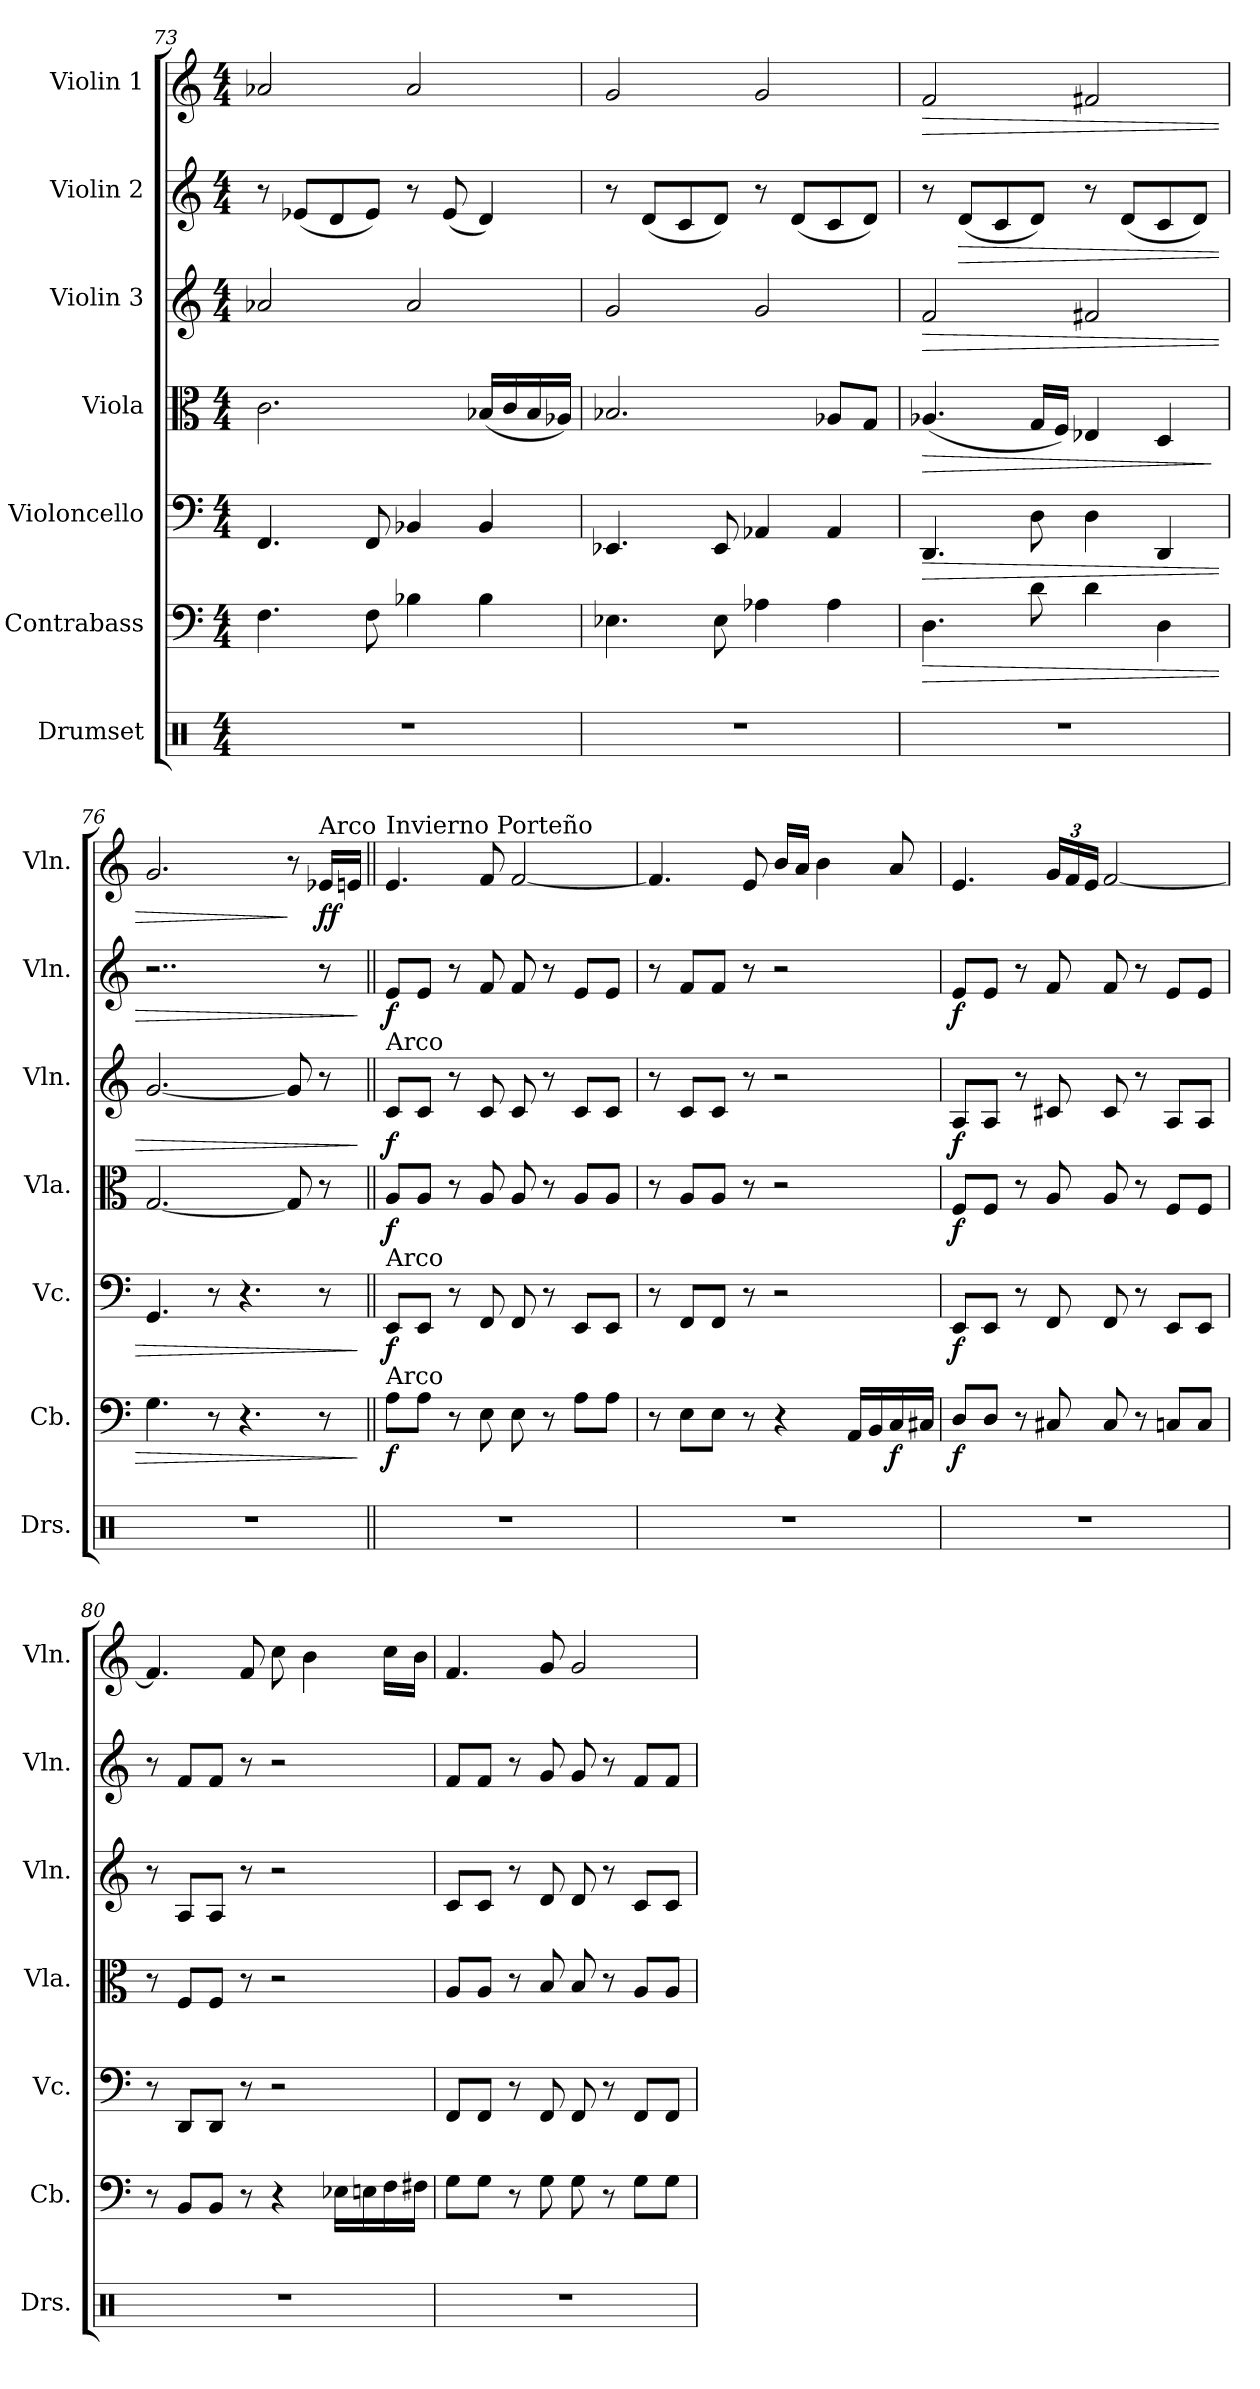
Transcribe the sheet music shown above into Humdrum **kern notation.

**kern	**kern	**dynam	**kern	**dynam	**kern	**dynam	**kern	**dynam	**kern	**dynam	**kern	**dynam
*part7	*part6	*part6	*part5	*part5	*part4	*part4	*part3	*part3	*part2	*part2	*part1	*part1
*staff7	*staff6	*staff6	*staff5	*staff5	*staff4	*staff4	*staff3	*staff3	*staff2	*staff2	*staff1	*staff1
*I"Drumset	*I"Contrabass	*	*I"Violoncello	*	*I"Viola	*	*I"Violin 3	*	*I"Violin 2	*	*I"Violin 1	*
*I'Drs.	*I'Cb.	*	*I'Vc.	*	*I'Vla.	*	*I'Vln.	*	*I'Vln.	*	*I'Vln.	*
*clefX	*clefF4	*	*clefF4	*	*clefC3	*	*clefG2	*	*clefG2	*	*clefG2	*
*	*ITrd7c12	*	*	*	*	*	*	*	*	*	*	*
*k[]	*k[]	*	*k[]	*	*k[]	*	*k[]	*	*k[]	*	*k[]	*
*M4/4	*M4/4	*	*M4/4	*	*M4/4	*	*M4/4	*	*M4/4	*	*M4/4	*
=73	=73	=73	=73	=73	=73	=73	=73	=73	=73	=73	=73	=73
1r	4.FF\	.	4.FF/	.	2.c\	.	2a-X/	.	8r	.	2a-X/	.
.	.	.	.	.	.	.	.	.	(8e-X/L	.	.	.
.	.	.	.	.	.	.	.	.	8d/	.	.	.
.	8FF\	.	8FF/	.	.	.	.	.	8e-/J)	.	.	.
.	4BB-X\	.	4BB-X/	.	.	.	2a-/	.	8r	.	2a-/	.
.	.	.	.	.	.	.	.	.	(8e-/	.	.	.
.	4BB-\	.	4BB-/	.	(16B-X/LL	.	.	.	4d/)	.	.	.
.	.	.	.	.	16c/	.	.	.	.	.	.	.
.	.	.	.	.	16B-/	.	.	.	.	.	.	.
.	.	.	.	.	16A-X/JJ)	.	.	.	.	.	.	.
!!LO:PB:g=z
=74	=74	=74	=74	=74	=74	=74	=74	=74	=74	=74	=74	=74
1r	4.EE-X\	.	4.EE-X/	.	2.B-X/	.	2g/	.	8r	.	2g/	.
.	.	.	.	.	.	.	.	.	(8d/L	.	.	.
.	.	.	.	.	.	.	.	.	8c/	.	.	.
.	8EE-\	.	8EE-/	.	.	.	.	.	8d/J)	.	.	.
.	4AA-X\	.	4AA-X/	.	.	.	2g/	.	8r	.	2g/	.
.	.	.	.	.	.	.	.	.	(8d/L	.	.	.
.	4AA-\	.	4AA-/	.	8A-X/L	.	.	.	8c/	.	.	.
.	.	.	.	.	8G/J	.	.	.	8d/J)	.	.	.
=75	=75	=75	=75	=75	=75	=75	=75	=75	=75	=75	=75	=75
!	!	!LO:HP:b	!	!LO:HP:b	!	!LO:HP:b	!	!LO:HP:b	!	!	!	!LO:HP:b
1r	4.DD\	>	4.DD/	>	(4.A-X/	>	2f/	>	8r	.	2f/	>
!	!	!	!	!	!	!	!	!	!	!LO:HP:b	!	!
.	.	.	.	.	.	.	.	.	(8d/L	>	.	.
.	.	.	.	.	.	.	.	.	8c/	.	.	.
.	8D\	.	8D\	.	16G/LL	.	.	.	8d/J)	.	.	.
.	.	.	.	.	16F/JJ)	.	.	.	.	.	.	.
.	4D\	.	4D\	.	4E-X/	.	2f#X/	.	8r	.	2f#X/	.
.	.	.	.	.	.	.	.	.	(8d/L	.	.	.
.	4DD\	.	4DD/	.	4D/	.	.	.	8c/	.	.	.
.	.	.	.	.	.	.	.	.	8d/J)	.	.	.
.	.	.	.	.	.	]	.	.	.	.	.	.
=76	=76	=76	=76	=76	=76	=76	=76	=76	=76	=76	=76	=76
1r	4.GG\	.	4.GG/	.	[2.G/	.	[2.g/	.	2..r	.	2.g/	.
.	8r	.	8r	.	.	.	.	.	.	.	.	.
.	4.r	.	4.r	.	.	.	.	.	.	.	.	.
*	*	*	*	*	*	*	*	*	*	*	*MM92	*
.	.	.	.	.	8G/]	.	8g/]	.	.	.	8r	]
!	!	!	!	!	!	!	!	!	!	!	!LO:TX:a:t=Arco	!
!	!	!	!	!	!	!	!	!	!	!	!	!LO:DY:b
.	8r	.	8r	.	8r	.	8r	.	8r	.	16e-X/LL	ff
.	.	.	.	.	.	.	.	.	.	.	16en/JJ	.
.	.	]	.	]	.	.	.	]	.	]	.	.
=77||	=77||	=77||	=77||	=77||	=77||	=77||	=77||	=77||	=77||	=77||	=77||	=77||
!	!	!	!	!	!	!	!	!	!	!	!LO:TX:a:t=Invierno Porteño	!
!	!	!	!	!	!	!	!LO:TX:a:t=Arco	!	!	!	!	!
!	!	!	!LO:TX:a:t=Arco	!	!	!	!	!	!	!	!	!
!	!LO:TX:a:t=Arco	!	!	!	!	!	!	!	!	!	!	!
!	!	!LO:DY:b	!	!LO:DY:b	!	!LO:DY:b	!	!LO:DY:b	!	!LO:DY:b	!	!
1r	8AA\L	f	8EE/L	f	8A/L	f	8c/L	f	8e/L	f	4.e/	.
.	8AA\J	.	8EE/J	.	8A/J	.	8c/J	.	8e/J	.	.	.
.	8r	.	8r	.	8r	.	8r	.	8r	.	.	.
.	8EE\	.	8FF/	.	8A/	.	8c/	.	8f/	.	8f/	.
.	8EE\	.	8FF/	.	8A/	.	8c/	.	8f/	.	[2f/	.
.	8r	.	8r	.	8r	.	8r	.	8r	.	.	.
.	8AA\L	.	8EE/L	.	8A/L	.	8c/L	.	8e/L	.	.	.
.	8AA\J	.	8EE/J	.	8A/J	.	8c/J	.	8e/J	.	.	.
!!LO:PB:g=z
=78	=78	=78	=78	=78	=78	=78	=78	=78	=78	=78	=78	=78
1r	8r	.	8r	.	8r	.	8r	.	8r	.	4.f/]	.
.	8EE\L	.	8FF/L	.	8A/L	.	8c/L	.	8f/L	.	.	.
.	8EE\J	.	8FF/J	.	8A/J	.	8c/J	.	8f/J	.	.	.
.	8r	.	8r	.	8r	.	8r	.	8r	.	8e/	.
.	4r	.	2r	.	2r	.	2r	.	2r	.	16b/LL	.
.	.	.	.	.	.	.	.	.	.	.	16a/JJ	.
.	.	.	.	.	.	.	.	.	.	.	4b\	.
.	16AAA/LL	.	.	.	.	.	.	.	.	.	.	.
.	16BBB/	.	.	.	.	.	.	.	.	.	.	.
!	!	!LO:DY:b	!	!	!	!	!	!	!	!	!	!
.	16CC/	f	.	.	.	.	.	.	.	.	8a/	.
.	16CC#X/JJ	.	.	.	.	.	.	.	.	.	.	.
=79	=79	=79	=79	=79	=79	=79	=79	=79	=79	=79	=79	=79
!	!	!LO:DY:b	!	!LO:DY:b	!	!LO:DY:b	!	!LO:DY:b	!	!LO:DY:b	!	!
1r	8DD/L	f	8EE/L	f	8F/L	f	8A/L	f	8e/L	f	4.e/	.
.	8DD/J	.	8EE/J	.	8F/J	.	8A/J	.	8e/J	.	.	.
.	8r	.	8r	.	8r	.	8r	.	8r	.	.	.
*	*	*	*	*	*	*	*	*	*	*	*Xbrackettup	*
.	8CC#X/	.	8FF/	.	8A/	.	8c#X/	.	8f/	.	24g/LL	.
.	.	.	.	.	.	.	.	.	.	.	24f/	.
.	.	.	.	.	.	.	.	.	.	.	24e/JJ	.
.	8CC#/	.	8FF/	.	8A/	.	8c#/	.	8f/	.	[2f/	.
.	8r	.	8r	.	8r	.	8r	.	8r	.	.	.
.	8CCn/L	.	8EE/L	.	8F/L	.	8A/L	.	8e/L	.	.	.
.	8CC/J	.	8EE/J	.	8F/J	.	8A/J	.	8e/J	.	.	.
=80	=80	=80	=80	=80	=80	=80	=80	=80	=80	=80	=80	=80
1r	8r	.	8r	.	8r	.	8r	.	8r	.	4.f/]	.
.	8BBB/L	.	8DD/L	.	8F/L	.	8A/L	.	8f/L	.	.	.
.	8BBB/J	.	8DD/J	.	8F/J	.	8A/J	.	8f/J	.	.	.
.	8r	.	8r	.	8r	.	8r	.	8r	.	8f/	.
.	4r	.	2r	.	2r	.	2r	.	2r	.	8cc\	.
.	.	.	.	.	.	.	.	.	.	.	4b\	.
.	16EE-X\LL	.	.	.	.	.	.	.	.	.	.	.
.	16EEn\	.	.	.	.	.	.	.	.	.	.	.
.	16FF\	.	.	.	.	.	.	.	.	.	16cc\LL	.
.	16FF#X\JJ	.	.	.	.	.	.	.	.	.	16b\JJ	.
!!LO:PB:g=z
=81	=81	=81	=81	=81	=81	=81	=81	=81	=81	=81	=81	=81
1r	8GG\L	.	8FF/L	.	8A/L	.	8c/L	.	8f/L	.	4.f/	.
.	8GG\J	.	8FF/J	.	8A/J	.	8c/J	.	8f/J	.	.	.
.	8r	.	8r	.	8r	.	8r	.	8r	.	.	.
.	8GG\	.	8FF/	.	8B/	.	8d/	.	8g/	.	8g/	.
.	8GG\	.	8FF/	.	8B/	.	8d/	.	8g/	.	2g/	.
.	8r	.	8r	.	8r	.	8r	.	8r	.	.	.
.	8GG\L	.	8FF/L	.	8A/L	.	8c/L	.	8f/L	.	.	.
.	8GG\J	.	8FF/J	.	8A/J	.	8c/J	.	8f/J	.	.	.
=	=	=	=	=	=	=	=	=	=	=	=	=
*-	*-	*-	*-	*-	*-	*-	*-	*-	*-	*-	*-	*-
